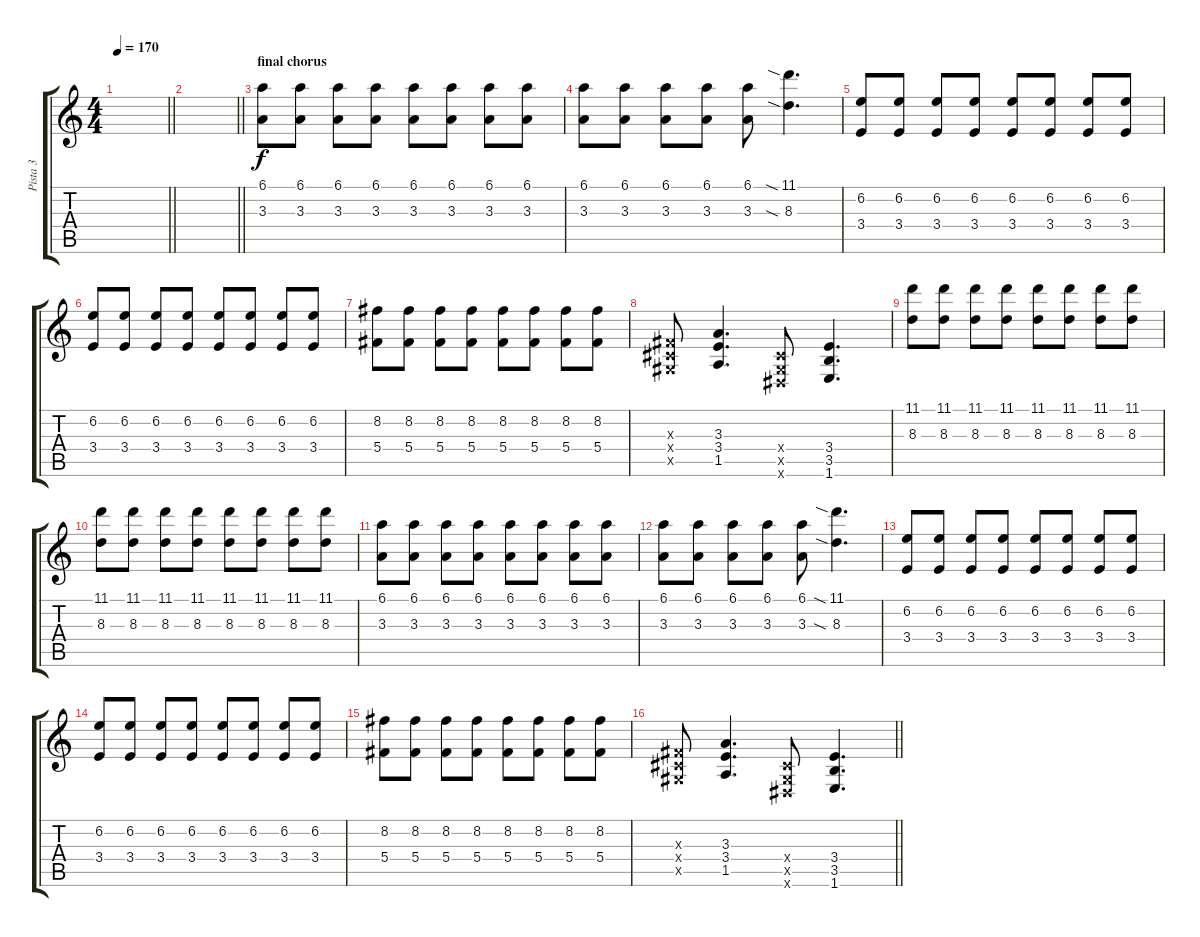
\track ("Pista 3" "Pista 3") {instrument distortionguitar}
\staff {score tabs}
\tuning (Eb4 Bb3 Gb3 Db3 Ab2 Eb2) {hide}
\ts (4 4)
\tempo 170
\clef g2
\barLineRight lightlight
\ks c
|
\barLineRight lightlight
|
\section ("" "final chorus")
(6.1 3.3).8 (6.1 3.3).8 (6.1 3.3).8 (6.1 3.3).8 (6.1 3.3).8 (6.1 3.3).8 (6.1 3.3).8 (6.1 3.3).8 |
(6.1 3.3).8 (6.1 3.3).8 (6.1 3.3).8 (6.1 3.3).8 (6.1 3.3).8 (11.1{sia} 8.3{sia}).4{d} |
(6.2 3.4).8 (6.2 3.4).8 (6.2 3.4).8 (6.2 3.4).8 (6.2 3.4).8 (6.2 3.4).8 (6.2 3.4).8 (6.2 3.4).8 |
(6.2 3.4).8 (6.2 3.4).8 (6.2 3.4).8 (6.2 3.4).8 (6.2 3.4).8 (6.2 3.4).8 (6.2 3.4).8 (6.2 3.4).8 |
(8.2 5.4).8 (8.2 5.4).8 (8.2 5.4).8 (8.2 5.4).8 (8.2 5.4).8 (8.2 5.4).8 (8.2 5.4).8 (8.2 5.4).8 |
(0.3{x} 0.4{x} 0.5{x}).8 (3.3 3.4 1.5).4{d} (0.4{x} 0.5{x} 0.6{x}).8 (3.4 3.5 1.6).4{d} |
(11.1 8.3).8 (11.1 8.3).8 (11.1 8.3).8 (11.1 8.3).8 (11.1 8.3).8 (11.1 8.3).8 (11.1 8.3).8 (11.1 8.3).8 |
(11.1 8.3).8 (11.1 8.3).8 (11.1 8.3).8 (11.1 8.3).8 (11.1 8.3).8 (11.1 8.3).8 (11.1 8.3).8 (11.1 8.3).8 |
(6.1 3.3).8 (6.1 3.3).8 (6.1 3.3).8 (6.1 3.3).8 (6.1 3.3).8 (6.1 3.3).8 (6.1 3.3).8 (6.1 3.3).8 |
(6.1 3.3).8 (6.1 3.3).8 (6.1 3.3).8 (6.1 3.3).8 (6.1 3.3).8 (11.1{sia} 8.3{sia}).4{d} |
(6.2 3.4).8 (6.2 3.4).8 (6.2 3.4).8 (6.2 3.4).8 (6.2 3.4).8 (6.2 3.4).8 (6.2 3.4).8 (6.2 3.4).8 |
(6.2 3.4).8 (6.2 3.4).8 (6.2 3.4).8 (6.2 3.4).8 (6.2 3.4).8 (6.2 3.4).8 (6.2 3.4).8 (6.2 3.4).8 |
(8.2 5.4).8 (8.2 5.4).8 (8.2 5.4).8 (8.2 5.4).8 (8.2 5.4).8 (8.2 5.4).8 (8.2 5.4).8 (8.2 5.4).8 |
\barLineRight lightlight
(0.3{x} 0.4{x} 0.5{x}).8 (3.3 3.4 1.5).4{d} (0.4{x} 0.5{x} 0.6{x}).8 (3.4 3.5 1.6).4{d}
